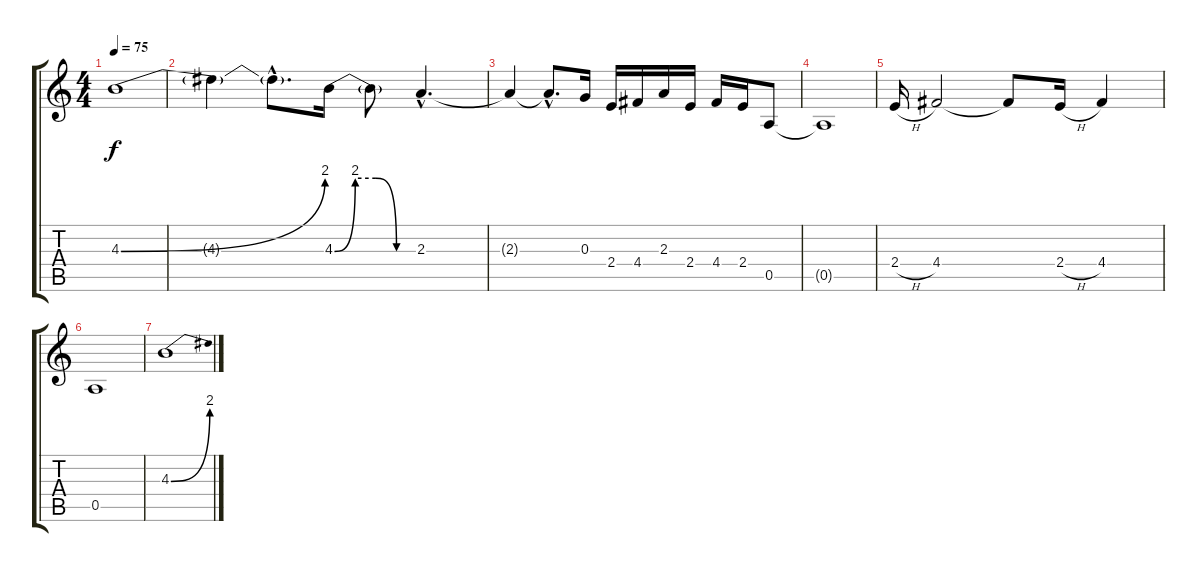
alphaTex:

\track "" {instrument electricguitarjazz}
\staff {score tabs}
\tuning (E4 B3 G3 D3 A2 E2) {hide}
\ts (4 4)
\tempo 75
\clef g2
\ks c
4.3{be (bend 0 0 60 8)}.1{dy f} |
4.3{t}.4 4.3{hac t}.8{d} 4.3{be (custom 0 0 15 8 30 8 45 0 60 0)}.16 4.3{t}.8 2.3{hac}.4{d} |
2.3{t}.4 2.3{hac t}.8{d} 0.3.16 2.4.16 4.4.16 2.3.16 2.4.16 4.4.16 2.4.16 0.5.8 |
0.5{t}.1 |
2.4{h}.16 4.4.2 4.4{t}.8 2.4{h}.16 4.4.4 |
0.5.1 |
4.3{be (bend 0 0 60 8)}.1
